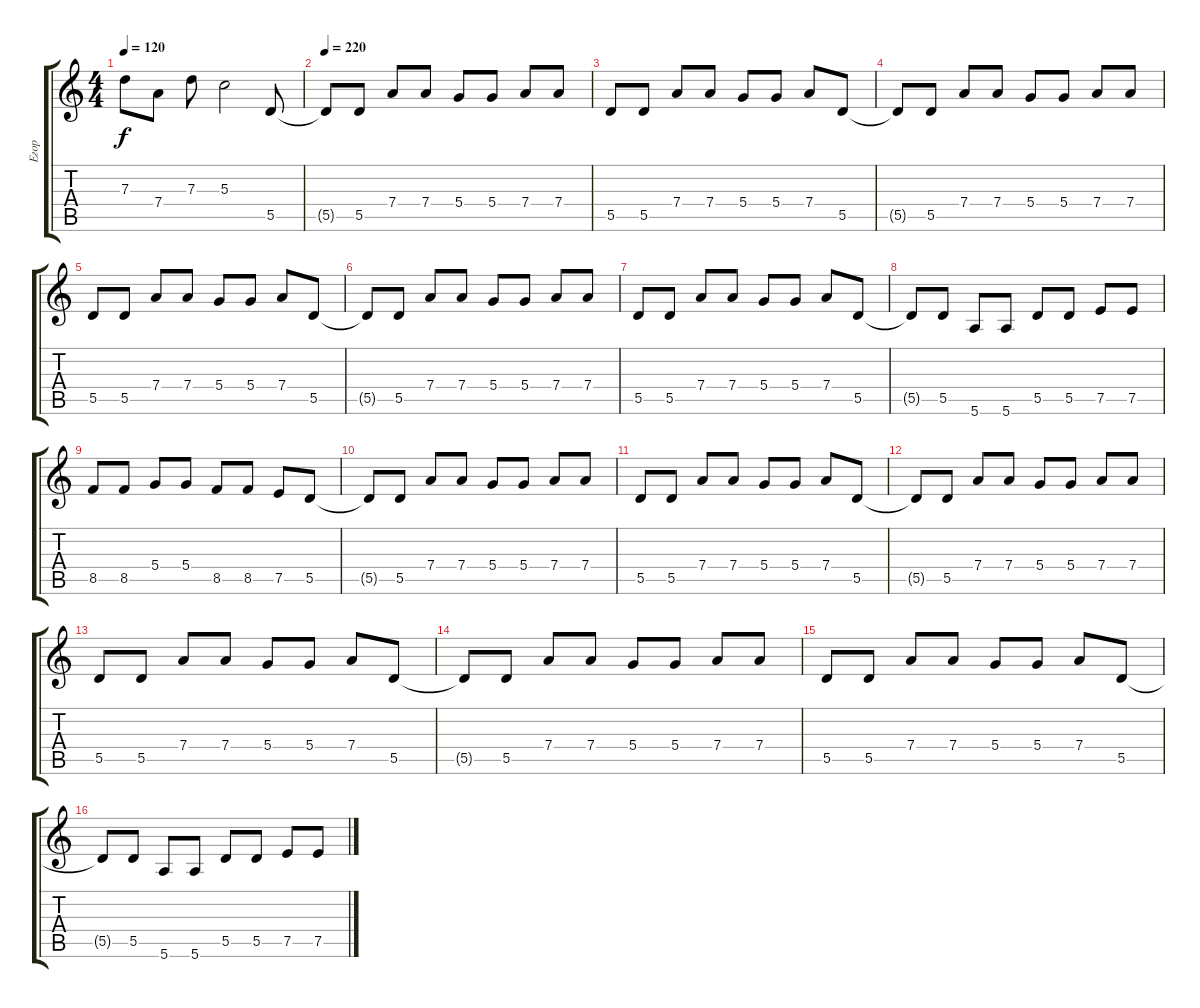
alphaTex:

\track ("Егор" "Егор") {instrument distortionguitar}
\staff {score tabs}
\tuning (E4 B3 G3 D3 A2 E2) {hide}
\ts (4 4)
\tempo 120
\clef g2
\ks c
7.3{t}.8{dy f} 7.4.8 7.3.8 5.3.2 5.5.8 |
\tempo 220
5.5{t}.8 5.5.8 7.4.8 7.4.8 5.4.8 5.4.8 7.4.8 7.4.8 |
5.5.8 5.5.8 7.4.8 7.4.8 5.4.8 5.4.8 7.4.8 5.5.8 |
5.5{t}.8 5.5.8 7.4.8 7.4.8 5.4.8 5.4.8 7.4.8 7.4.8 |
5.5.8 5.5.8 7.4.8 7.4.8 5.4.8 5.4.8 7.4.8 5.5.8 |
5.5{t}.8 5.5.8 7.4.8 7.4.8 5.4.8 5.4.8 7.4.8 7.4.8 |
5.5.8 5.5.8 7.4.8 7.4.8 5.4.8 5.4.8 7.4.8 5.5.8 |
5.5{t}.8 5.5.8 5.6.8 5.6.8 5.5.8 5.5.8 7.5.8 7.5.8 |
8.5.8 8.5.8 5.4.8 5.4.8 8.5.8 8.5.8 7.5.8 5.5.8 |
5.5{t}.8 5.5.8 7.4.8 7.4.8 5.4.8 5.4.8 7.4.8 7.4.8 |
5.5.8 5.5.8 7.4.8 7.4.8 5.4.8 5.4.8 7.4.8 5.5.8 |
5.5{t}.8 5.5.8 7.4.8 7.4.8 5.4.8 5.4.8 7.4.8 7.4.8 |
5.5.8 5.5.8 7.4.8 7.4.8 5.4.8 5.4.8 7.4.8 5.5.8 |
5.5{t}.8 5.5.8 7.4.8 7.4.8 5.4.8 5.4.8 7.4.8 7.4.8 |
5.5.8 5.5.8 7.4.8 7.4.8 5.4.8 5.4.8 7.4.8 5.5.8 |
5.5{t}.8 5.5.8 5.6.8 5.6.8 5.5.8 5.5.8 7.5.8 7.5.8
